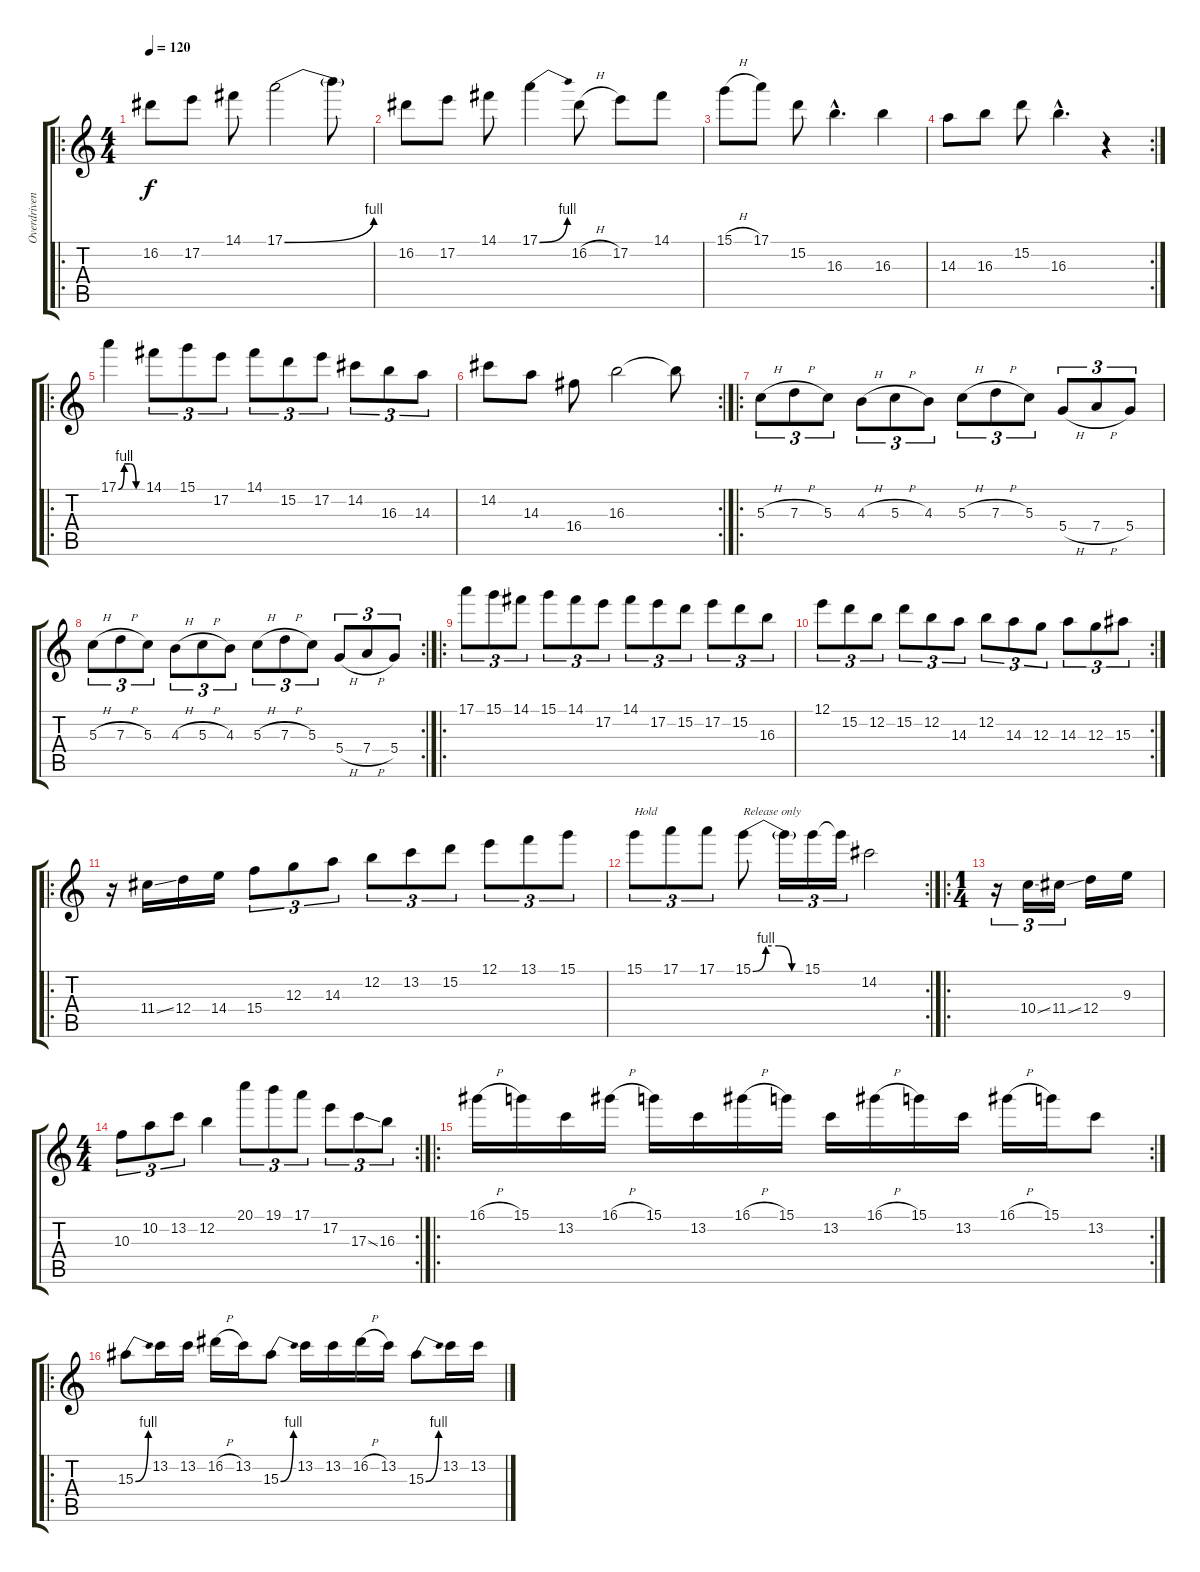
\track ("Overdriven Guitar" "Overdriven") {instrument overdrivenguitar}
\staff {score tabs}
\tuning (E4 B3 G3 D3 A2 E2) {hide}
\ro
\ts (4 4)
\tempo 120
\clef g2
\ks c
16.2.8{dy f} 17.2.8 14.1.8 17.1{be (bend 0 0 60 4)}.2 17.1{t}.8 |
16.2.8 17.2.8 14.1.8 17.1{be (bend 0 0 60 4)}.4 16.2{h}.8 17.2.8 14.1.8 |
15.1{h}.8 17.1.8 15.2.8 16.3{hac}.4{d} 16.3.4 |
\rc 2
14.3.8 16.3.8 15.2.8 16.3{hac}.4{d} r.4 |
\ro
17.1{be (custom 0 0 15 4 30 4 45 0 60 0)}.4 14.1.8{tu (3 2)} 15.1.8{tu (3 2)} 17.2.8{tu (3 2)} 14.1.8{tu (3 2)} 15.2.8{tu (3 2)} 17.2.8{tu (3 2)} 14.2.8{tu (3 2)} 16.3.8{tu (3 2)} 14.3.8{tu (3 2)} |
\rc 2
14.2.8 14.3.8 16.4.8 16.3.2 16.3{t}.8 |
\ro
5.3{h}.8{tu (3 2)} 7.3{h}.8{tu (3 2)} 5.3.8{tu (3 2)} 4.3{h}.8{tu (3 2)} 5.3{h}.8{tu (3 2)} 4.3.8{tu (3 2)} 5.3{h}.8{tu (3 2)} 7.3{h}.8{tu (3 2)} 5.3.8{tu (3 2)} 5.4{h}.8{tu (3 2)} 7.4{h}.8{tu (3 2)} 5.4.8{tu (3 2)} |
\rc 2
5.3{h}.8{tu (3 2)} 7.3{h}.8{tu (3 2)} 5.3.8{tu (3 2)} 4.3{h}.8{tu (3 2)} 5.3{h}.8{tu (3 2)} 4.3.8{tu (3 2)} 5.3{h}.8{tu (3 2)} 7.3{h}.8{tu (3 2)} 5.3.8{tu (3 2)} 5.4{h}.8{tu (3 2)} 7.4{h}.8{tu (3 2)} 5.4.8{tu (3 2)} |
\ro
17.1.8{tu (3 2)} 15.1.8{tu (3 2)} 14.1.8{tu (3 2)} 15.1.8{tu (3 2)} 14.1.8{tu (3 2)} 17.2.8{tu (3 2)} 14.1.8{tu (3 2)} 17.2.8{tu (3 2)} 15.2.8{tu (3 2)} 17.2.8{tu (3 2)} 15.2.8{tu (3 2)} 16.3.8{tu (3 2)} |
\rc 2
12.1.8{tu (3 2)} 15.2.8{tu (3 2)} 12.2.8{tu (3 2)} 15.2.8{tu (3 2)} 12.2.8{tu (3 2)} 14.3.8{tu (3 2)} 12.2.8{tu (3 2)} 14.3.8{tu (3 2)} 12.3.8{tu (3 2)} 14.3.8{tu (3 2)} 12.3.8{tu (3 2)} 15.3.8{tu (3 2)} |
\ro
r.16 11.4{ss}.16 12.4.16 14.4.16 15.4.8{tu (3 2)} 12.3.8{tu (3 2)} 14.3.8{tu (3 2)} 12.2.8{tu (3 2)} 13.2.8{tu (3 2)} 15.2.8{tu (3 2)} 12.1.8{tu (3 2)} 13.1.8{tu (3 2)} 15.1.8{tu (3 2)} |
\rc 2
15.1.8{tu (3 2) txt "Hold"} 17.1.8{tu (3 2)} 17.1.8{tu (3 2)} 15.1{be (custom 0 0 15 4 30 4 45 0 60 0)}.8{txt "Release only"} 15.1{t}.16{tu (3 2)} 15.1.16{tu (3 2)} 15.1{t}.16{tu (3 2)} 14.2.2 |
\ro
\ts (1 4)
r.16{tu (3 2)} 10.4{ss}.16{tu (3 2)} 11.4{ss}.16{tu (3 2)} 12.4.16 9.3.16 |
\rc 2
\ts (4 4)
10.3.8{tu (3 2)} 10.2.8{tu (3 2)} 13.2.8{tu (3 2)} 12.2.4 20.1.8{tu (3 2)} 19.1.8{tu (3 2)} 17.1.8{tu (3 2)} 17.2.8{tu (3 2)} 17.3{ss}.8{tu (3 2)} 16.3.8{tu (3 2)} |
\ro
\rc 2
16.1{h}.16 15.1.16 13.2.16 16.1{h}.16 15.1.16 13.2.16 16.1{h}.16 15.1.16 13.2.16 16.1{h}.16 15.1.16 13.2.16 16.1{h}.16 15.1.16 13.2.8 |
\ro
15.3{be (bend 0 0 60 4)}.8 13.2.16 13.2.16 16.2{h}.16 13.2.16 15.3{be (bend 0 0 60 4)}.8 13.2.16 13.2.16 16.2{h}.16 13.2.16 15.3{be (bend 0 0 60 4)}.8 13.2.16 13.2.16
